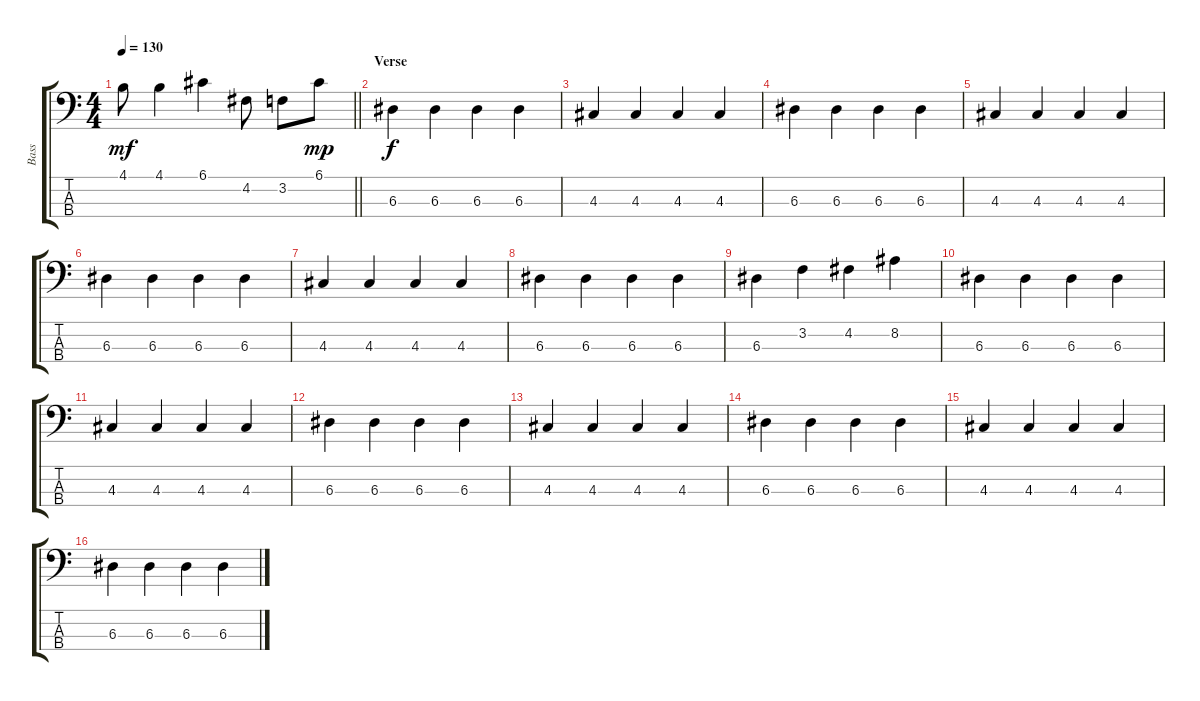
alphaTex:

\track ("Bass" "Bass") {instrument electricbassfinger}
\staff {score tabs}
\tuning (G2 D2 A1 E1) {hide}
\ts (4 4)
\tempo 130
\clef f4
\barLineRight lightlight
\ks c
4.1.8{dy mf} 4.1.4 6.1.4 4.2.8 3.2.8 6.1.8{dy mp} |
\section ("" "Verse")
6.3.4{dy f} 6.3.4 6.3.4 6.3.4 |
4.3.4 4.3.4 4.3.4 4.3.4 |
6.3.4 6.3.4 6.3.4 6.3.4 |
4.3.4 4.3.4 4.3.4 4.3.4 |
6.3.4 6.3.4 6.3.4 6.3.4 |
4.3.4 4.3.4 4.3.4 4.3.4 |
6.3.4 6.3.4 6.3.4 6.3.4 |
6.3.4 3.2.4 4.2.4 8.2.4 |
6.3.4 6.3.4 6.3.4 6.3.4 |
4.3.4 4.3.4 4.3.4 4.3.4 |
6.3.4 6.3.4 6.3.4 6.3.4 |
4.3.4 4.3.4 4.3.4 4.3.4 |
6.3.4 6.3.4 6.3.4 6.3.4 |
4.3.4 4.3.4 4.3.4 4.3.4 |
6.3.4 6.3.4 6.3.4 6.3.4
